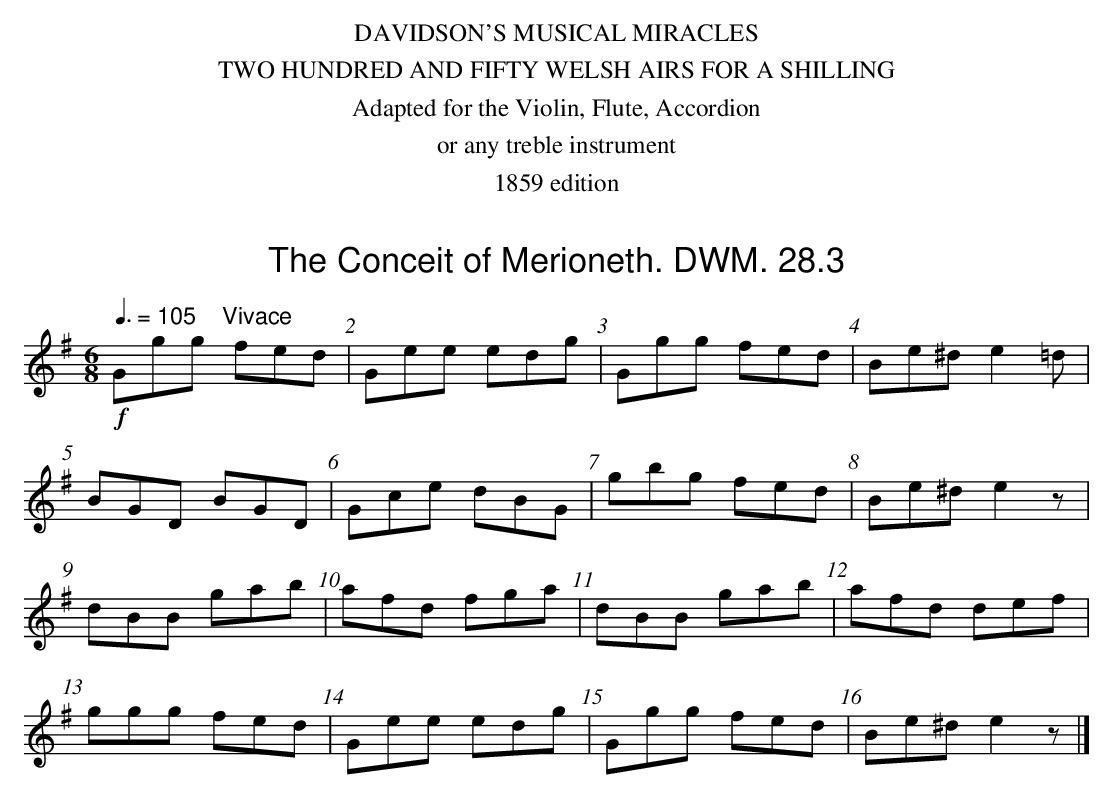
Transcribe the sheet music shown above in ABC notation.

X:1
T:Conceit of Merioneth. DWM. 28.3, The
M:6/8
L:1/8
Q:3/8=105 "    Vivace"
K:Em
!f!Ggg fed|Gee edg|Ggg fed|Be^d e2=d|
BGD BGD|Gce dBG|gbg fed|Be^d e2z|
dBB gab|afd fga|dBB gab|afd def|
ggg fed|Gee edg|Ggg fed|Be^d e2z|]
